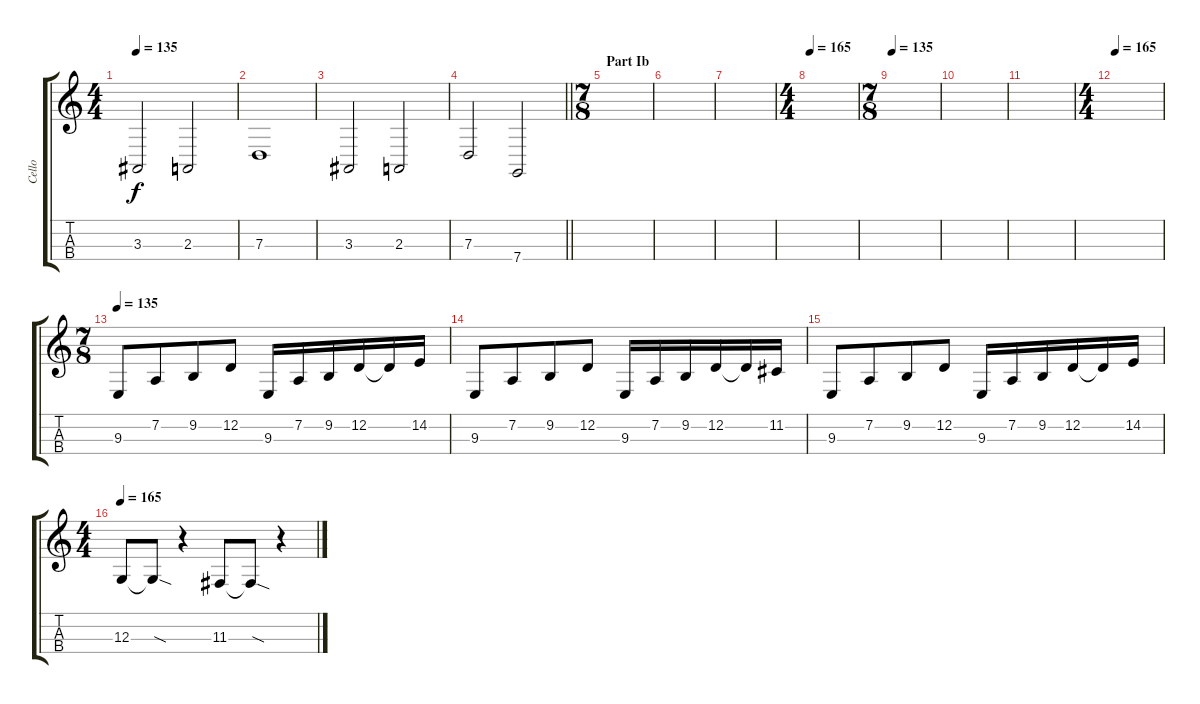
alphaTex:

\track ("Cello" "Cello") {instrument cello}
\staff {score tabs}
\tuning (A3 D3 G2 C2) {hide}
\ts (4 4)
\tempo 135
\clef g2
\ks c
3.3.2{dy f} 2.3.2 |
7.3.1 |
3.3.2 2.3.2 |
\barLineRight lightlight
7.3.2 7.4.2 |
\ts (7 8)
\section ("" "Part Ib")
|
|
|
\ts (4 4)
\tempo 165
|
\ts (7 8)
\tempo 135
|
|
|
\ts (4 4)
\tempo 165
|
\ts (7 8)
\tempo 135
9.3.8 7.2.8 9.2.8 12.2.8 9.3.16 7.2.16 9.2.16 12.2.16 12.2{t}.16 14.2.16 |
9.3.8 7.2.8 9.2.8 12.2.8 9.3.16 7.2.16 9.2.16 12.2.16 12.2{t}.16 11.2.16 |
9.3.8 7.2.8 9.2.8 12.2.8 9.3.16 7.2.16 9.2.16 12.2.16 12.2{t}.16 14.2.16 |
\ts (4 4)
\tempo 165
12.3.8 12.3{sod t}.8 r.4 11.3.8 11.3{sod t}.8 r.4
